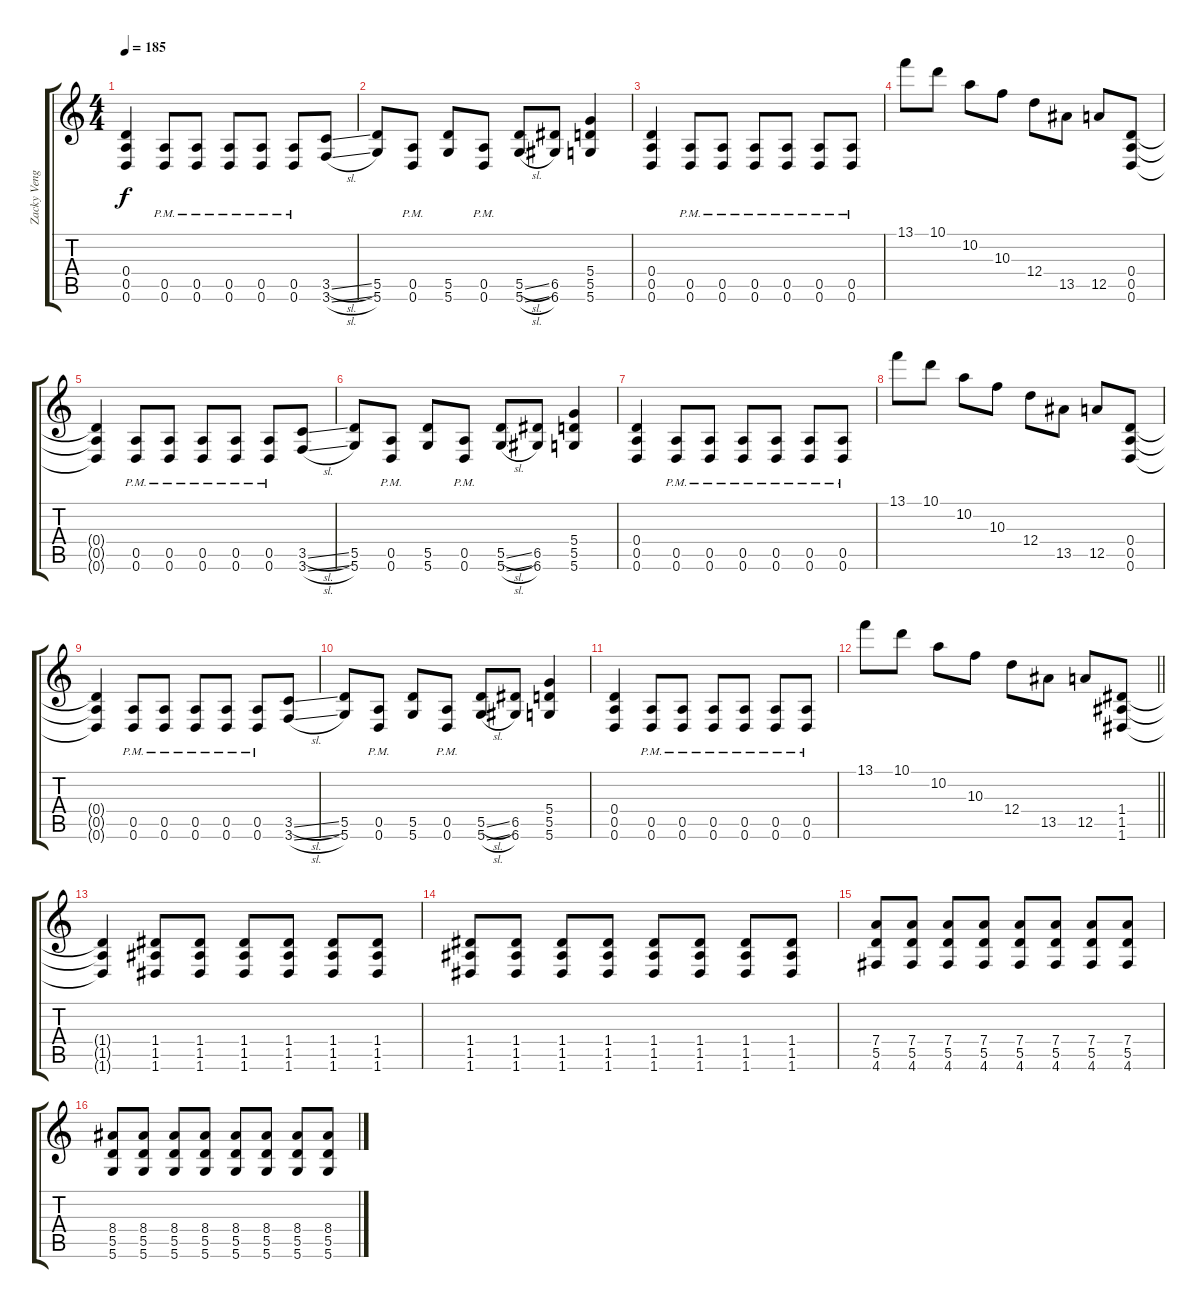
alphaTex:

\track ("Zacky Vengance" "Zacky Veng") {instrument distortionguitar}
\staff {score tabs}
\tuning (E4 B3 G3 D3 A2 D2) {hide}
\ts (4 4)
\tempo 185
\clef g2
\ks c
(0.4{t} 0.5{t} 0.6{t}).4{dy f} (0.5{pm} 0.6{pm}).8 (0.5{pm} 0.6{pm}).8 (0.5{pm} 0.6{pm}).8 (0.5{pm} 0.6{pm}).8 (0.5{pm} 0.6{pm}).8 (3.5{sl} 3.6{sl}).8 |
(5.5 5.6).8{beam Up} (0.5{pm} 0.6{pm}).8{beam Up} (5.5 5.6).8 (0.5{pm} 0.6{pm}).8 (5.5{sl} 5.6{sl}).8 (6.5 6.6).8 (5.4 5.5 5.6).4 |
(0.4 0.5 0.6).4 (0.5{pm} 0.6{pm}).8 (0.5{pm} 0.6{pm}).8 (0.5{pm} 0.6{pm}).8 (0.5{pm} 0.6{pm}).8 (0.5{pm} 0.6{pm}).8 (0.5{pm} 0.6{pm}).8 |
13.1.8 10.1.8 10.2.8 10.3.8 12.4.8 13.5.8 12.5.8 (0.4 0.5 0.6).8 |
(0.4{t} 0.5{t} 0.6{t}).4 (0.5{pm} 0.6{pm}).8 (0.5{pm} 0.6{pm}).8 (0.5{pm} 0.6{pm}).8 (0.5{pm} 0.6{pm}).8 (0.5{pm} 0.6{pm}).8 (3.5{sl} 3.6{sl}).8 |
(5.5 5.6).8{beam Up} (0.5{pm} 0.6{pm}).8{beam Up} (5.5 5.6).8 (0.5{pm} 0.6{pm}).8 (5.5{sl} 5.6{sl}).8 (6.5 6.6).8 (5.4 5.5 5.6).4 |
(0.4 0.5 0.6).4 (0.5{pm} 0.6{pm}).8 (0.5{pm} 0.6{pm}).8 (0.5{pm} 0.6{pm}).8 (0.5{pm} 0.6{pm}).8 (0.5{pm} 0.6{pm}).8 (0.5{pm} 0.6{pm}).8 |
13.1.8 10.1.8 10.2.8 10.3.8 12.4.8 13.5.8 12.5.8 (0.4 0.5 0.6).8 |
(0.4{t} 0.5{t} 0.6{t}).4 (0.5{pm} 0.6{pm}).8 (0.5{pm} 0.6{pm}).8 (0.5{pm} 0.6{pm}).8 (0.5{pm} 0.6{pm}).8 (0.5{pm} 0.6{pm}).8 (3.5{sl} 3.6{sl}).8 |
(5.5 5.6).8{beam Up} (0.5{pm} 0.6{pm}).8{beam Up} (5.5 5.6).8 (0.5{pm} 0.6{pm}).8 (5.5{sl} 5.6{sl}).8 (6.5 6.6).8 (5.4 5.5 5.6).4 |
(0.4 0.5 0.6).4 (0.5{pm} 0.6{pm}).8 (0.5{pm} 0.6{pm}).8 (0.5{pm} 0.6{pm}).8 (0.5{pm} 0.6{pm}).8 (0.5{pm} 0.6{pm}).8 (0.5{pm} 0.6{pm}).8 |
\barLineRight lightlight
13.1.8 10.1.8 10.2.8 10.3.8 12.4.8 13.5.8 12.5.8 (1.4 1.5 1.6).8 |
(1.4{t} 1.5{t} 1.6{t}).4 (1.4 1.5 1.6).8 (1.4 1.5 1.6).8 (1.4 1.5 1.6).8 (1.4 1.5 1.6).8 (1.4 1.5 1.6).8 (1.4 1.5 1.6).8 |
(1.4 1.5 1.6).8 (1.4 1.5 1.6).8 (1.4 1.5 1.6).8 (1.4 1.5 1.6).8 (1.4 1.5 1.6).8 (1.4 1.5 1.6).8 (1.4 1.5 1.6).8 (1.4 1.5 1.6).8 |
(7.4 5.5 4.6).8 (7.4 5.5 4.6).8 (7.4 5.5 4.6).8 (7.4 5.5 4.6).8 (7.4 5.5 4.6).8 (7.4 5.5 4.6).8 (7.4 5.5 4.6).8 (7.4 5.5 4.6).8 |
(8.4 5.5 5.6).8 (8.4 5.5 5.6).8 (8.4 5.5 5.6).8 (8.4 5.5 5.6).8 (8.4 5.5 5.6).8 (8.4 5.5 5.6).8 (8.4 5.5 5.6).8 (8.4 5.5 5.6).8
